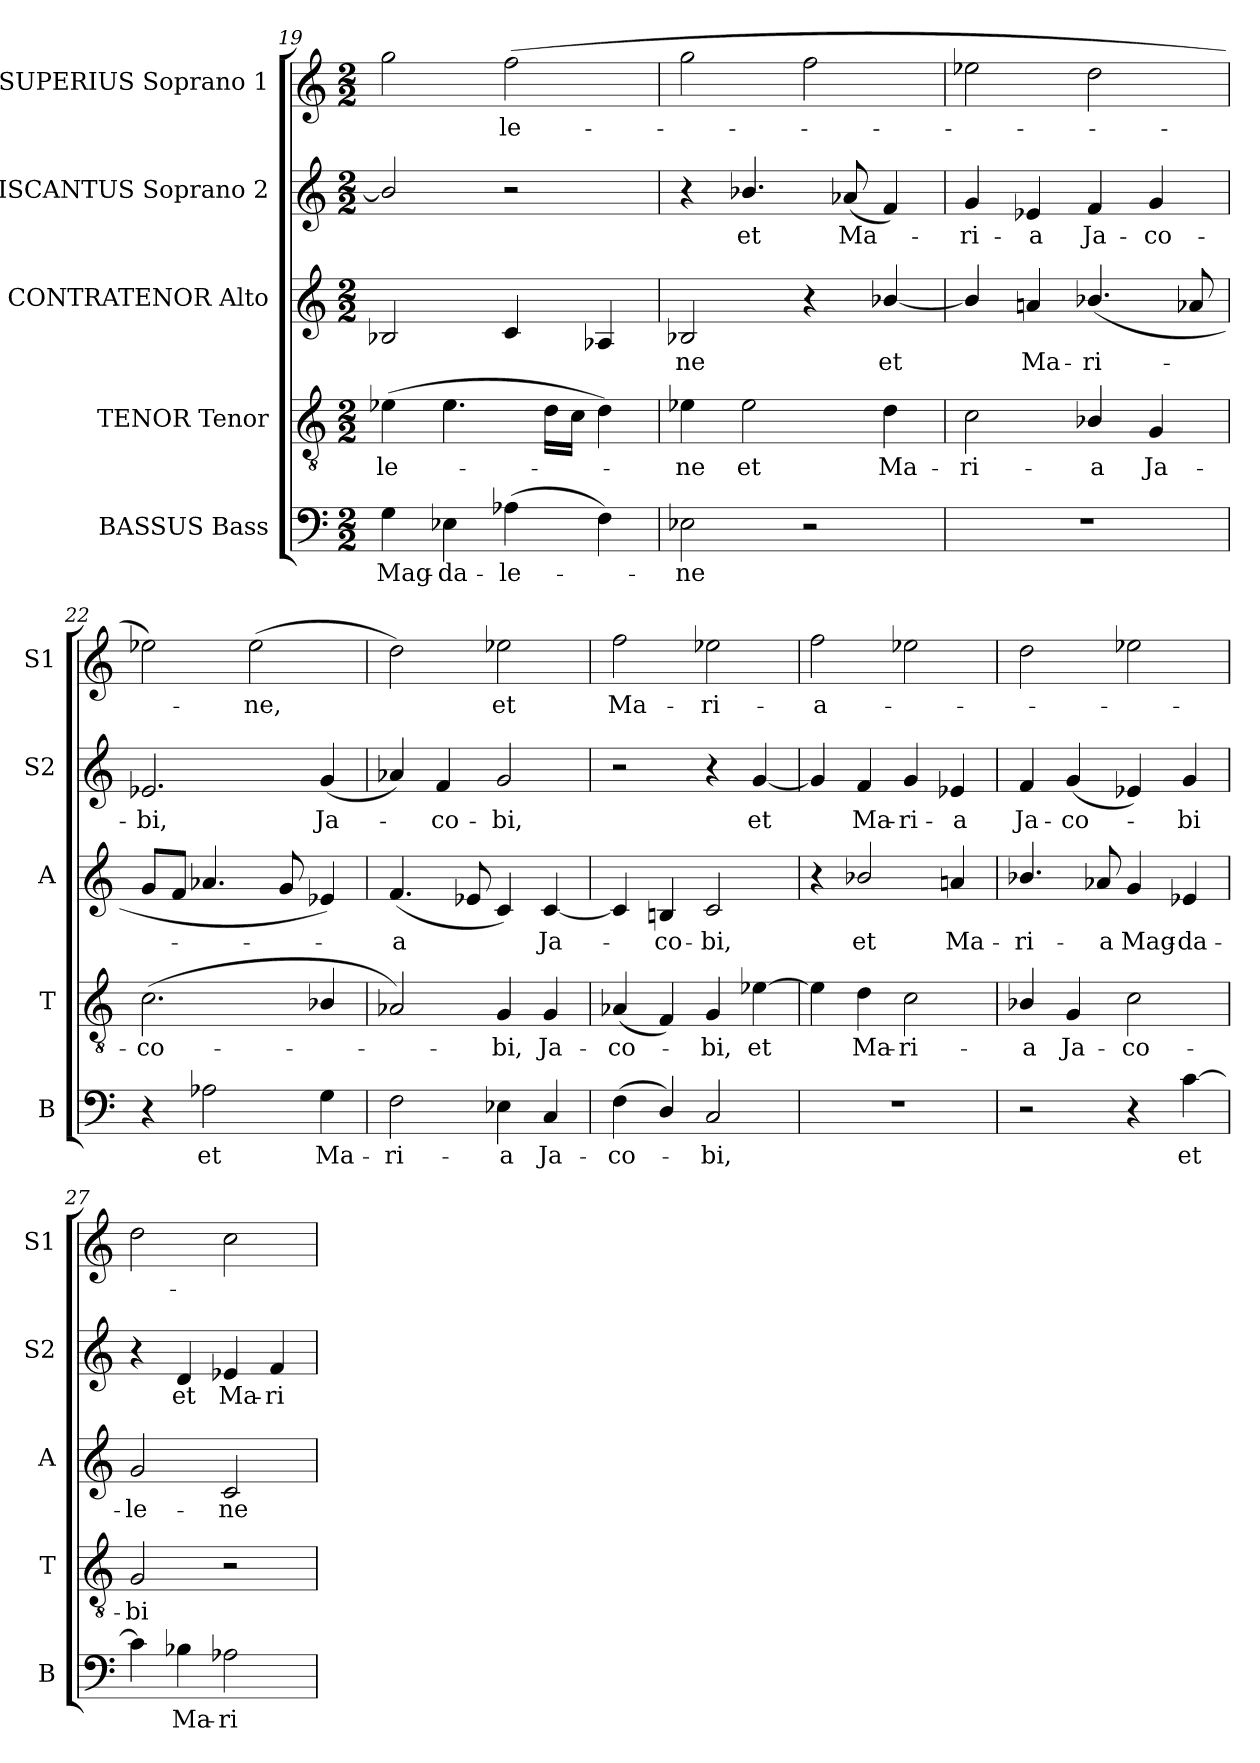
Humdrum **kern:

**kern	**text	**kern	**text	**kern	**text	**kern	**text	**kern	**text
*part5	*part5	*part4	*part4	*part3	*part3	*part2	*part2	*part1	*part1
*staff5	*staff5	*staff4	*staff4	*staff3	*staff3	*staff2	*staff2	*staff1	*staff1
*I"BASSUS Bass	*	*I"TENOR Tenor	*	*I"CONTRATENOR Alto	*	*I"DISCANTUS Soprano 2	*	*I"SUPERIUS Soprano 1	*
*I'B	*	*I'T	*	*I'A	*	*I'S2	*	*I'S1	*
*clefF4	*	*clefGv2	*	*clefG2	*	*clefG2	*	*clefG2	*
*	*	*ITrd7c12	*	*	*	*	*	*	*
*k[]	*	*k[]	*	*k[]	*	*k[]	*	*k[]	*
*M2/2	*	*M2/2	*	*M2/2	*	*M2/2	*	*M2/2	*
=19	=19	=19	=19	=19	=19	=19	=19	=19	=19
!	!LO:LY:b	!	!LO:LY:b	!	!	!	!	!	!
4G\	Mag-	(>4E-\	-le-	2B-/	.	2b-/]	.	2gg\	.
!	!LO:LY:b	!	!	!	!	!	!	!	!
4E-\	-da-	4.E-\	.	.	.	.	.	.	.
!	!LO:LY:b	!	!	!	!	!	!	!	!LO:LY:b
(>4A-\	-le-	.	.	4c/	.	2r	.	(>2ff\	-le-
.	.	16D\LL	.	.	.	.	.	.	.
.	.	16C\JJ	.	.	.	.	.	.	.
4F\)	.	4D\)	.	4A-/	.	.	.	.	.
!!LO:LB:g=z
=20	=20	=20	=20	=20	=20	=20	=20	=20	=20
!	!LO:LY:b	!	!LO:LY:b	!	!LO:LY:b	!	!	!	!
2E-\	-ne	4E-\	-ne	2B-/	-ne	4r	.	2gg\	.
!	!	!	!LO:LY:b	!	!	!	!LO:LY:b	!	!
.	.	2E-\	et	.	.	4.b-/	et	.	.
2r	.	.	.	4r	.	.	.	2ff\	.
!	!	!	!	!	!	!	!LO:LY:b	!	!
.	.	.	.	.	.	(<8a-/	Ma-	.	.
!	!	!	!LO:LY:b	!	!LO:LY:b	!	!	!	!
.	.	4D\	Ma-	[4b-/	et	4f/)	.	.	.
=21	=21	=21	=21	=21	=21	=21	=21	=21	=21
!	!	!	!LO:LY:b	!	!	!	!LO:LY:b	!	!
1r	.	2C\	-ri-	4b-/]	.	4g/	-ri-	2ee-\	.
!	!	!	!	!	!LO:LY:b	!	!LO:LY:b	!	!
.	.	.	.	4an/	Ma-	4e-/	-a	.	.
!	!	!	!LO:LY:b	!	!LO:LY:b	!	!LO:LY:b	!	!
.	.	4BB-/	-a	(>4.b-/	-ri-	4f/	Ja-	2dd\	.
!	!	!	!LO:LY:b	!	!	!	!LO:LY:b	!	!
.	.	4GG/	Ja-	.	.	4g/	-co-	.	.
.	.	.	.	8a-i/	.	.	.	.	.
=22	=22	=22	=22	=22	=22	=22	=22	=22	=22
!	!	!	!LO:LY:b	!	!	!	!LO:LY:b	!	!
4r	.	(>2.C\	-co-	8g/L	.	2.e-/	-bi,	2ee-\)	.
.	.	.	.	8f/J	.	.	.	.	.
!	!LO:LY:b	!	!	!	!	!	!	!	!
2A-\	et	.	.	4.a-/	.	.	.	.	.
!	!	!	!	!	!	!	!	!	!LO:LY:b
.	.	.	.	.	.	.	.	(>2ee-\	-ne,
.	.	.	.	8g/	.	.	.	.	.
!	!LO:LY:b	!	!	!	!	!	!LO:LY:b	!	!
4G\	Ma-	4BB-/	.	4e-/)	.	(<4g/	Ja-	.	.
=23	=23	=23	=23	=23	=23	=23	=23	=23	=23
!	!LO:LY:b	!	!	!	!LO:LY:b	!	!	!	!
2F\	-ri-	2AA-/)	.	(<4.f/	-a	4a-/)	.	2dd\)	.
!	!	!	!	!	!	!	!LO:LY:b	!	!
.	.	.	.	.	.	4f/	-co-	.	.
.	.	.	.	8e-/	.	.	.	.	.
!	!LO:LY:b	!	!LO:LY:b	!	!	!	!LO:LY:b	!	!LO:LY:b
4E-\	-a	4GG/	-bi,	4c/)	.	2g/	-bi,	2ee-\	et
!	!LO:LY:b	!	!LO:LY:b	!	!LO:LY:b	!	!	!	!
4C/	Ja-	4GG/	Ja-	[4c/	Ja-	.	.	.	.
=24	=24	=24	=24	=24	=24	=24	=24	=24	=24
!	!LO:LY:b	!	!LO:LY:b	!	!	!	!	!	!LO:LY:b
(>4F\	-co-	(<4AA-/	-co-	4c/]	.	2r	.	2ff\	Ma-
!	!	!	!	!	!LO:LY:b	!	!	!	!
4D/)	.	4FF/)	.	4Bn/	-co-	.	.	.	.
!	!LO:LY:b	!	!LO:LY:b	!	!LO:LY:b	!	!	!	!LO:LY:b
2C/	-bi,	4GG/	-bi,	2c/	-bi,	4r	.	2ee-\	-ri-
!	!	!	!LO:LY:b	!	!	!	!LO:LY:b	!	!
.	.	[4E-\	et	.	.	[4g/	et	.	.
=25	=25	=25	=25	=25	=25	=25	=25	=25	=25
!	!	!	!	!	!	!	!	!	!LO:LY:b
1r	.	4E-\]	.	4r	.	4g/]	.	2ff\	-a-
!	!	!	!LO:LY:b	!	!LO:LY:b	!	!LO:LY:b	!	!
.	.	4D\	Ma-	2b-/	et	4f/	Ma-	.	.
!	!	!	!LO:LY:b	!	!	!	!LO:LY:b	!	!
.	.	2C\	-ri-	.	.	4g/	-ri-	2ee-\	.
!	!	!	!	!	!LO:LY:b	!	!LO:LY:b	!	!
.	.	.	.	4an/	Ma-	4e-/	-a	.	.
!!LO:LB:g=z
=26	=26	=26	=26	=26	=26	=26	=26	=26	=26
!	!	!	!LO:LY:b	!	!LO:LY:b	!	!LO:LY:b	!	!
2r	.	4BB-/	-a	4.b-/	-ri-	4f/	Ja-	2dd\	.
!	!	!	!LO:LY:b	!	!	!	!LO:LY:b	!	!
.	.	4GG/	Ja-	.	.	(<4g/	-co-	.	.
!	!	!	!	!	!LO:LY:b	!	!	!	!
.	.	.	.	8a-/	-a	.	.	.	.
!	!	!	!LO:LY:b	!	!LO:LY:b	!	!	!	!
4r	.	2C\	-co-	4g/	Mag-	4e-/)	.	2ee-\	.
!	!LO:LY:b	!	!	!	!LO:LY:b	!	!LO:LY:b	!	!
[4c\	et	.	.	4e-/	-da-	4g/	-bi	.	.
=27	=27	=27	=27	=27	=27	=27	=27	=27	=27
!	!	!	!LO:LY:b	!	!LO:LY:b	!	!	!	!
4c\]	.	2GG/	-bi	2g/	-le-	4r	.	2dd\	.
!	!LO:LY:b	!	!	!	!	!	!LO:LY:b	!	!
4B-\	Ma-	.	.	.	.	4d/	et	.	.
!	!LO:LY:b	!	!	!	!LO:LY:b	!	!LO:LY:b	!	!
2A-\	-ri-	2r	.	2c/	-ne	4e-/	Ma-	2cc\	.
!	!	!	!	!	!	!	!LO:LY:b	!	!
.	.	.	.	.	.	4f/	-ri-	.	.
=	=	=	=	=	=	=	=	=	=
*-	*-	*-	*-	*-	*-	*-	*-	*-	*-
